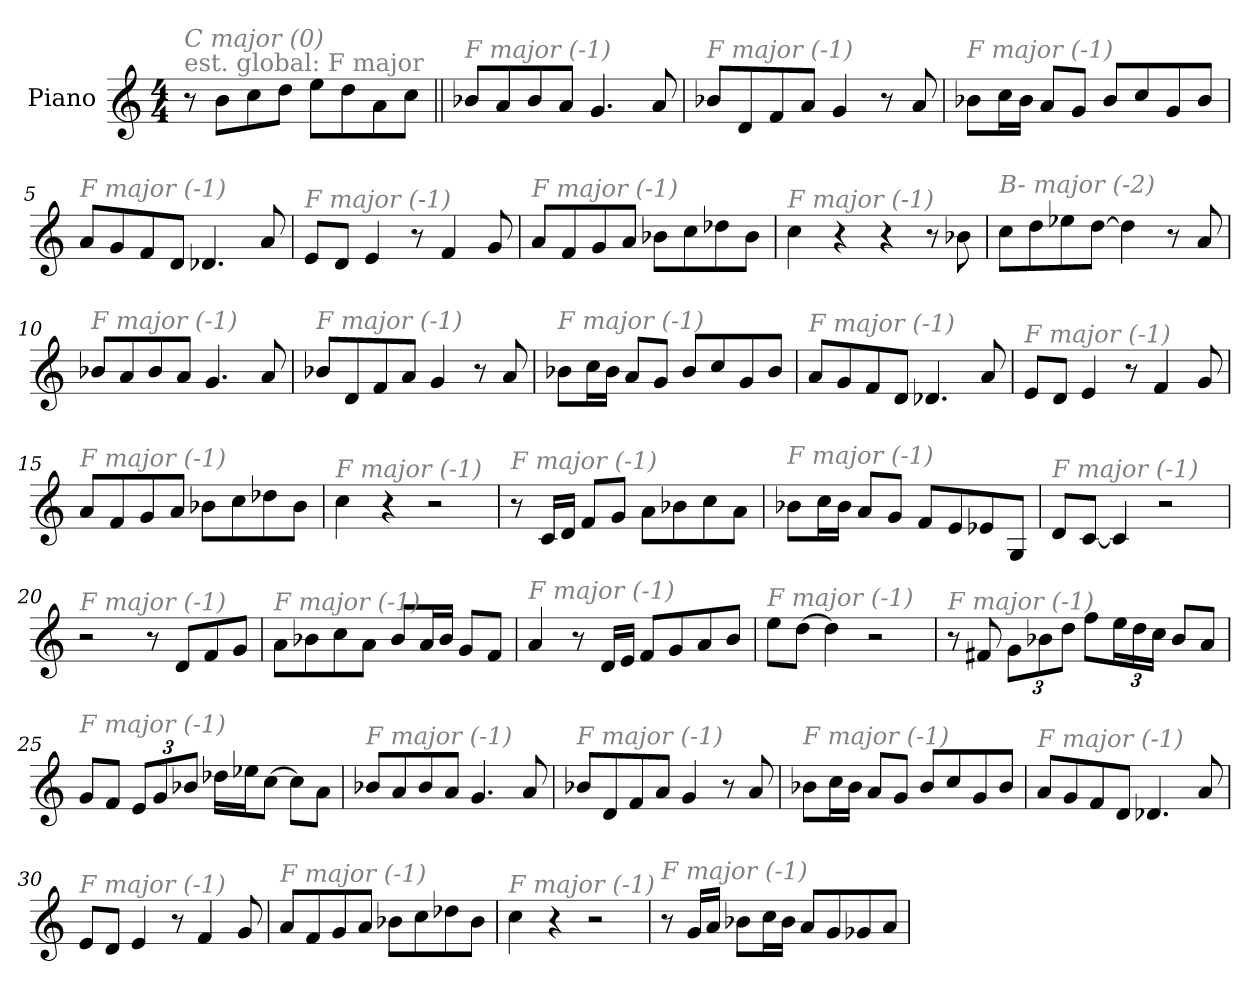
**kern
*part1
*staff1
*I"Piano
*I'Pno
*clefG2
*k[]
*M4/4
*MM208
=1
!LO:TX:a:color=#808080:t=est. global&colon; F major
!LO:TX:i:color=#808080:t=C major (0)
8r
8b\L
8cc\
8dd\J
8ee\L
8dd\
8a\
8cc\J
=2||
!LO:TX:i:color=#808080:t=F major (-1)
8b-X/L
8a/
8b-/
8a/J
4.g/
8a/
=3
!LO:TX:i:color=#808080:t=F major (-1)
8b-X/L
8d/
8f/
8a/J
4g/
8r
8a/
=4
!LO:TX:i:color=#808080:t=F major (-1)
8b-X\L
16cc\L
16b-\JJ
8a/L
8g/J
8b-/L
8cc/
8g/
8b-/J
!!LO:LB:g=z
=5
!LO:TX:i:color=#808080:t=F major (-1)
8a/L
8g/
8f/
8d/J
4.d-X/
8a/
=6
!LO:TX:i:color=#808080:t=F major (-1)
8e/L
8d/J
4e/
8r
4f/
8g/
=7
!LO:TX:i:color=#808080:t=F major (-1)
8a/L
8f/
8g/
8a/J
8b-X\L
8cc\
8dd-X\
8b-\J
=8
!LO:TX:i:color=#808080:t=F major (-1)
4cc\
4r
4r
8r
8b-X\
=9
!LO:TX:i:color=#808080:t=B- major (-2)
8cc\L
8dd\
8ee-X\
[8dd\J
4dd\]
8r
8a/
!!LO:LB:g=z
=10
!LO:TX:i:color=#808080:t=F major (-1)
8b-X/L
8a/
8b-/
8a/J
4.g/
8a/
=11
!LO:TX:i:color=#808080:t=F major (-1)
8b-X/L
8d/
8f/
8a/J
4g/
8r
8a/
=12
!LO:TX:i:color=#808080:t=F major (-1)
8b-X\L
16cc\L
16b-\JJ
8a/L
8g/J
8b-/L
8cc/
8g/
8b-/J
=13
!LO:TX:i:color=#808080:t=F major (-1)
8a/L
8g/
8f/
8d/J
4.d-X/
8a/
!!LO:LB:g=z
=14
!LO:TX:i:color=#808080:t=F major (-1)
8e/L
8d/J
4e/
8r
4f/
8g/
=15
!LO:TX:i:color=#808080:t=F major (-1)
8a/L
8f/
8g/
8a/J
8b-X\L
8cc\
8dd-X\
8b-\J
=16
!LO:TX:i:color=#808080:t=F major (-1)
4cc\
4r
2r
=17
!LO:TX:i:color=#808080:t=F major (-1)
8r
16c/LL
16d/JJ
8f/L
8g/J
8a\L
8b-X\
8cc\
8a\J
!!LO:LB:g=z
=18
!LO:TX:i:color=#808080:t=F major (-1)
8b-X\L
16cc\L
16b-\JJ
8a/L
8g/J
8f/L
8e/
8e-X/
8G/J
=19
!LO:TX:i:color=#808080:t=F major (-1)
8d/L
[8c/J
4c/]
2r
=20
!LO:TX:i:color=#808080:t=F major (-1)
2r
8r
8d/L
8f/
8g/J
=21
!LO:TX:i:color=#808080:t=F major (-1)
8a\L
8b-X\
8cc\
8a\J
8b-/L
16a/L
16b-/JJ
8g/L
8f/J
!!LO:LB:g=z
=22
!LO:TX:i:color=#808080:t=F major (-1)
4a/
8r
16d/LL
16e/JJ
8f/L
8g/
8a/
8b/J
=23
!LO:TX:i:color=#808080:t=F major (-1)
8ee\L
[8dd\J
4dd\]
2r
=24
!LO:TX:i:color=#808080:t=F major (-1)
8r
8f#X/
*Xbrackettup
12g\L
12b-X\
12dd\J
8ff\L
24ee\L
24dd\
24cc\JJ
8b-/L
8a/J
=25
!LO:TX:i:color=#808080:t=F major (-1)
8g/L
8f/J
12e/L
12g/
12b-X/J
16dd-X\LL
16ee-X\J
[8cc\J
8cc\L]
8a\J
!!LO:LB:g=z
=26
!LO:TX:i:color=#808080:t=F major (-1)
8b-X/L
8a/
8b-/
8a/J
4.g/
8a/
=27
!LO:TX:i:color=#808080:t=F major (-1)
8b-X/L
8d/
8f/
8a/J
4g/
8r
8a/
=28
!LO:TX:i:color=#808080:t=F major (-1)
8b-X\L
16cc\L
16b-\JJ
8a/L
8g/J
8b-/L
8cc/
8g/
8b-/J
=29
!LO:TX:i:color=#808080:t=F major (-1)
8a/L
8g/
8f/
8d/J
4.d-X/
8a/
!!LO:LB:g=z
=30
!LO:TX:i:color=#808080:t=F major (-1)
8e/L
8d/J
4e/
8r
4f/
8g/
=31
!LO:TX:i:color=#808080:t=F major (-1)
8a/L
8f/
8g/
8a/J
8b-X\L
8cc\
8dd-X\
8b-\J
=32
!LO:TX:i:color=#808080:t=F major (-1)
4cc\
4r
2r
=33
!LO:TX:i:color=#808080:t=F major (-1)
8r
16g/LL
16a/JJ
8b-X\L
16cc\L
16b-\JJ
8a/L
8g/
8g-X/
8a/J
=
*-
